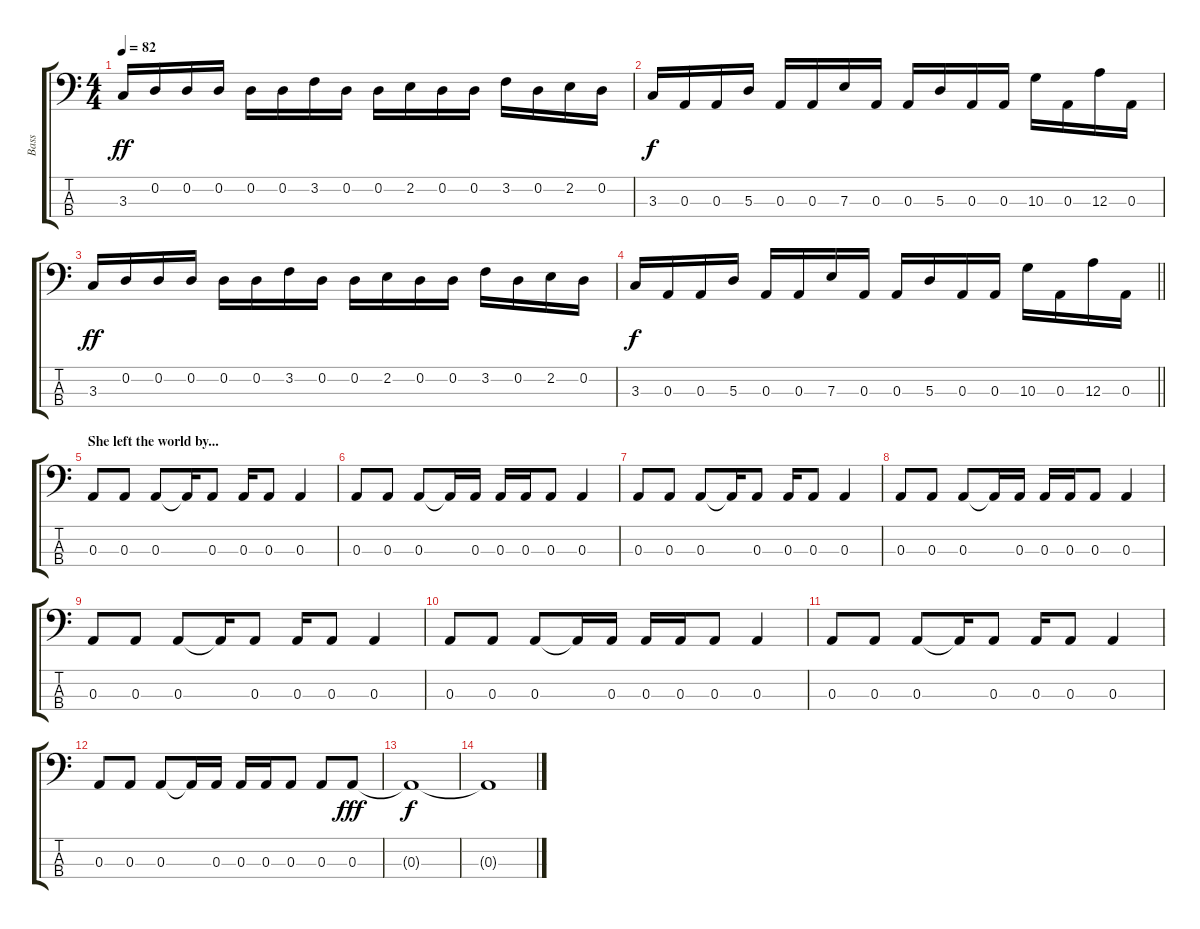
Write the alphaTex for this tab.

\track ("Bass" "Bass") {instrument electricbassfinger}
\staff {score tabs}
\tuning (G2 D2 A1 E1) {hide}
\ts (4 4)
\tempo 82
\clef f4
\ks c
3.3.16{dy ff} 0.2.16 0.2.16 0.2.16 0.2.16 0.2.16 3.2.16 0.2.16 0.2.16 2.2.16 0.2.16 0.2.16 3.2.16 0.2.16 2.2.16 0.2.16 |
3.3.16{dy f} 0.3.16 0.3.16 5.3.16 0.3.16 0.3.16 7.3.16 0.3.16 0.3.16 5.3.16 0.3.16 0.3.16 10.3.16 0.3.16 12.3.16 0.3.16 |
3.3.16{dy ff} 0.2.16 0.2.16 0.2.16 0.2.16 0.2.16 3.2.16 0.2.16 0.2.16 2.2.16 0.2.16 0.2.16 3.2.16 0.2.16 2.2.16 0.2.16 |
\barLineRight lightlight
3.3.16{dy f} 0.3.16 0.3.16 5.3.16 0.3.16 0.3.16 7.3.16 0.3.16 0.3.16 5.3.16 0.3.16 0.3.16 10.3.16 0.3.16 12.3.16 0.3.16 |
\section ("" "She left the world by...")
0.3.8 0.3.8 0.3.8 0.3{t}.16 0.3.8 0.3.16 0.3.8 0.3.4 |
0.3.8 0.3.8 0.3.8 0.3{t}.16 0.3.16 0.3.16 0.3.16 0.3.8 0.3.4 |
0.3.8 0.3.8 0.3.8 0.3{t}.16 0.3.8 0.3.16 0.3.8 0.3.4 |
0.3.8 0.3.8 0.3.8 0.3{t}.16 0.3.16 0.3.16 0.3.16 0.3.8 0.3.4 |
0.3.8 0.3.8 0.3.8 0.3{t}.16 0.3.8 0.3.16 0.3.8 0.3.4 |
0.3.8 0.3.8 0.3.8 0.3{t}.16 0.3.16 0.3.16 0.3.16 0.3.8 0.3.4 |
0.3.8 0.3.8 0.3.8 0.3{t}.16 0.3.8 0.3.16 0.3.8 0.3.4 |
0.3.8 0.3.8 0.3.8 0.3{t}.16 0.3.16 0.3.16 0.3.16 0.3.8 0.3.8 0.3.8{dy fff} |
0.3{t}.1{dy f} |
0.3{t}.1
